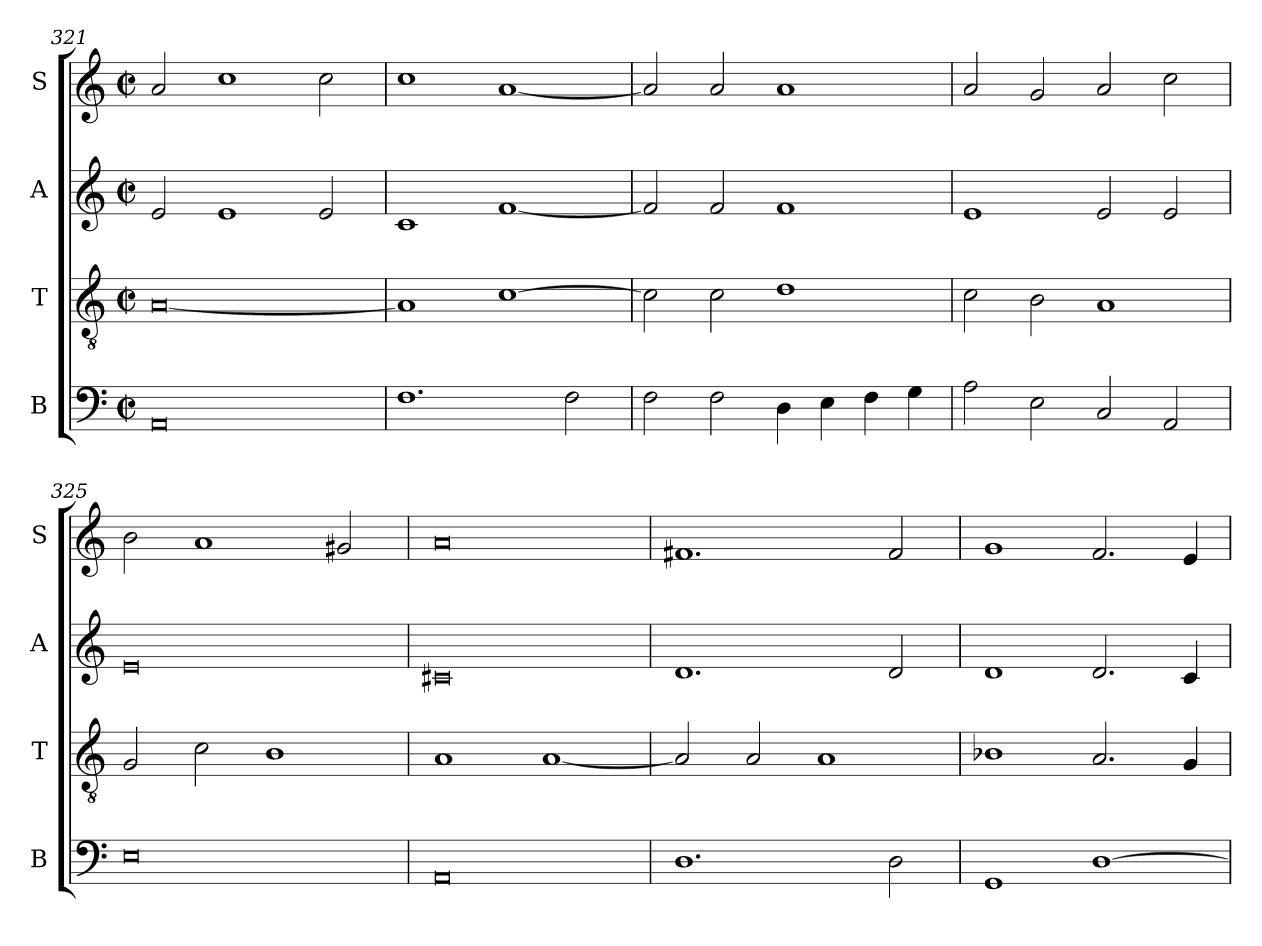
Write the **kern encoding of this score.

**kern	**kern	**kern	**kern
*part4	*part3	*part2	*part1
*staff4	*staff3	*staff2	*staff1
*I"B	*I"T	*I"A	*I"S
*I'B	*I'T	*I'A	*I'S
*clefF4	*clefGv2	*clefG2	*clefG2
*k[]	*k[]	*k[]	*k[]
*C:	*C:	*C:	*C:
*M2/2	*M2/2	*M2/2	*M2/2
*met(c|)	*met(c|)	*met(c|)	*met(c|)
=321	=321	=321	=321
0AA	[<0A	2e/	2a/
.	.	1e	1cc
.	.	2e/	2cc\
=322	=322	=322	=322
1.F	1A]	1c	1cc
.	[>1c	[<1f	[<1a
2F\	.	.	.
=323	=323	=323	=323
2F\	2c\]	2f/]	2a/]
2F\	2c\	2f/	2a/
4D\	1d	1f	1a
4E\	.	.	.
4F\	.	.	.
4G\	.	.	.
=324	=324	=324	=324
2A\	2c\	1e	2a/
2E\	2B\	.	2g/
2C/	1A	2e/	2a/
2AA/	.	2e/	2cc\
=325	=325	=325	=325
0E	2G/	0e	2b\
.	2c\	.	1a
.	1B	.	.
.	.	.	2g#/
!!LO:PB:g=z
=326	=326	=326	=326
0AA	1A	0c#X	0a
.	[<1A	.	.
=327	=327	=327	=327
1.D	2A/]	1.d	1.f#X
.	2A/	.	.
.	1A	.	.
2D\	.	2d/	2f#/
=328	=328	=328	=328
1GG	1B-X	1d	1g
[>1D	2.A/	2.d/	2.f/
.	4G/	4c/	4e/
=	=	=	=
*-	*-	*-	*-
